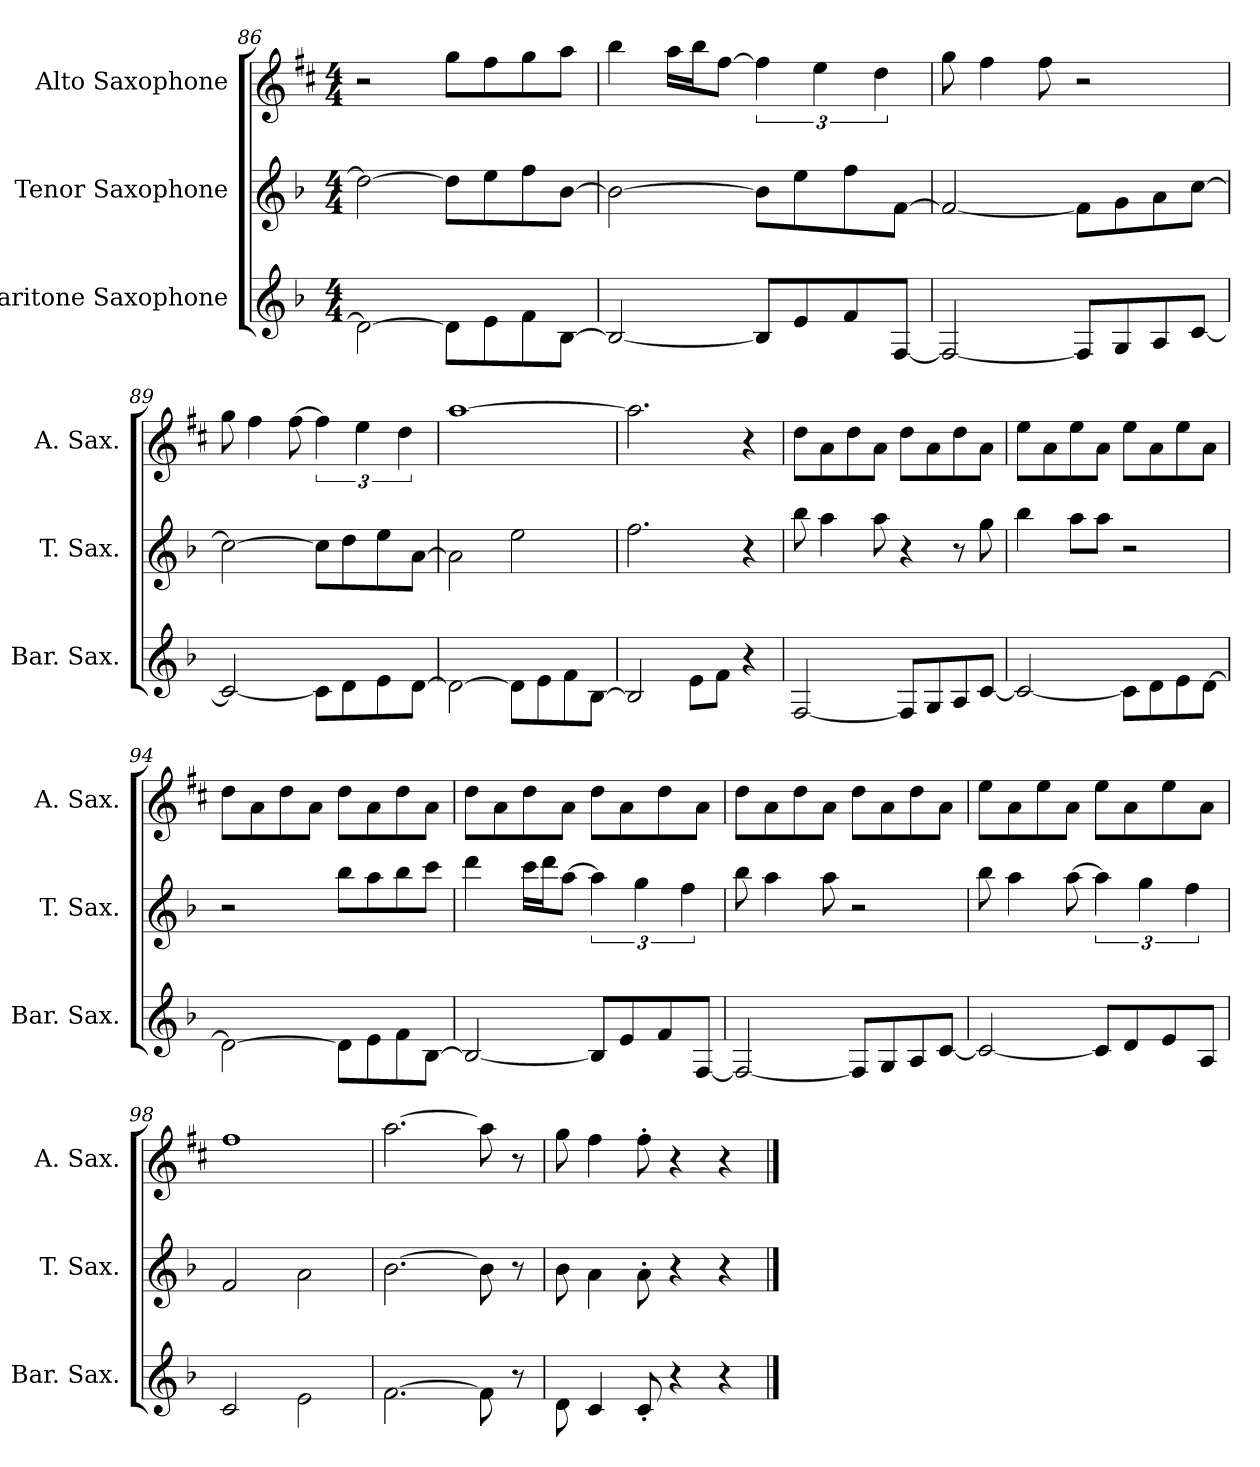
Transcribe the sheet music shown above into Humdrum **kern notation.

**kern	**kern	**kern
*part3	*part2	*part1
*staff3	*staff2	*staff1
*I"Baritone Saxophone	*I"Tenor Saxophone	*I"Alto Saxophone
*I'Bar. Sax.	*I'T. Sax.	*I'A. Sax.
*clefG2	*clefG2	*clefG2
*ITrd12c21	*ITrd8c14	*ITrd5c9
*k[b-]	*k[b-]	*k[b-]
*M4/4	*M4/4	*M4/4
=86	=86	=86
2D\_	2d\_	2r
8D\L]	8d\L]	8b-\L
8E\	8e\	8a\
8F\	8f\	8b-\
[8BB-\J	[8B-\J	8cc\J
=87	=87	=87
2BB-/_	2B-\_	4dd\
.	.	16cc\LL
.	.	16dd\J
.	.	[8a\J
8BB-/L]	8B-\L]	6a\]
8E/	8e\	.
.	.	6g\
8F/	8f\	.
.	.	6f\
[8FF/J	[8F\J	.
=88	=88	=88
2FF/_	2F/_	8b-\
.	.	4a\
.	.	8a\
8FF/L]	8F\L]	2r
8GG/	8G\	.
8AA/	8A\	.
[8C/J	[8c\J	.
!!LO:PB:g=z
=89	=89	=89
2C/_	2c\_	8b-\
.	.	4a\
.	.	[8a\
8C\L]	8c\L]	6a\]
8D\	8d\	.
.	.	6g\
8E\	8e\	.
.	.	6f\
[8D\J	[8A\J	.
=90	=90	=90
2D\_	2A\]	[1cc
8D\L]	2e\	.
8E\	.	.
8F\	.	.
[8BB-\J	.	.
=91	=91	=91
2BB-/]	2.f\	2.cc\]
8E\L	.	.
8F\J	.	.
4r	4r	4r
=92	=92	=92
[2FF/	8b-\	8f\L
.	4a\	8c\
.	.	8f\
.	8a\	8c\J
8FF/L]	4r	8f\L
8GG/	.	8c\
8AA/	8r	8f\
[8C/J	8g\	8c\J
=93	=93	=93
2C/_	4b-\	8g\L
.	.	8c\
.	8a\L	8g\
.	8a\J	8c\J
8C\L]	2r	8g\L
8D\	.	8c\
8E\	.	8g\
[8D\J	.	8c\J
!!LO:LB:g=z
=94	=94	=94
2D\_	2r	8f\L
.	.	8c\
.	.	8f\
.	.	8c\J
8D\L]	8b-\L	8f\L
8E\	8a\	8c\
8F\	8b-\	8f\
[8BB-\J	8cc\J	8c\J
=95	=95	=95
2BB-/_	4dd\	8f\L
.	.	8c\
.	16cc\LL	8f\
.	16dd\J	.
.	[8a\J	8c\J
8BB-/L]	6a\]	8f\L
8E/	.	8c\
.	6g\	.
8F/	.	8f\
.	6f\	.
[8FF/J	.	8c\J
=96	=96	=96
2FF/_	8b-\	8f\L
.	4a\	8c\
.	.	8f\
.	8a\	8c\J
8FF/L]	2r	8f\L
8GG/	.	8c\
8AA/	.	8f\
[8C/J	.	8c\J
=97	=97	=97
2C/_	8b-\	8g\L
.	4a\	8c\
.	.	8g\
.	[8a\	8c\J
8C/L]	6a\]	8g\L
8D/	.	8c\
.	6g\	.
8E/	.	8g\
.	6f\	.
8AA/J	.	8c\J
!!LO:LB:g=z
=98	=98	=98
2C/	2F/	1a
2E\	2A\	.
=99	=99	=99
[2.F\	[2.B-\	[2.cc\
8F\]	8B-\]	8cc\]
8r	8r	8r
=100	=100	=100
8D\	8B-\	8b-\
4C/	4A\	4a\
8C'/	8A'\	8a'\
4r	4r	4r
4r	4r	4r
==	==	==
*-	*-	*-
